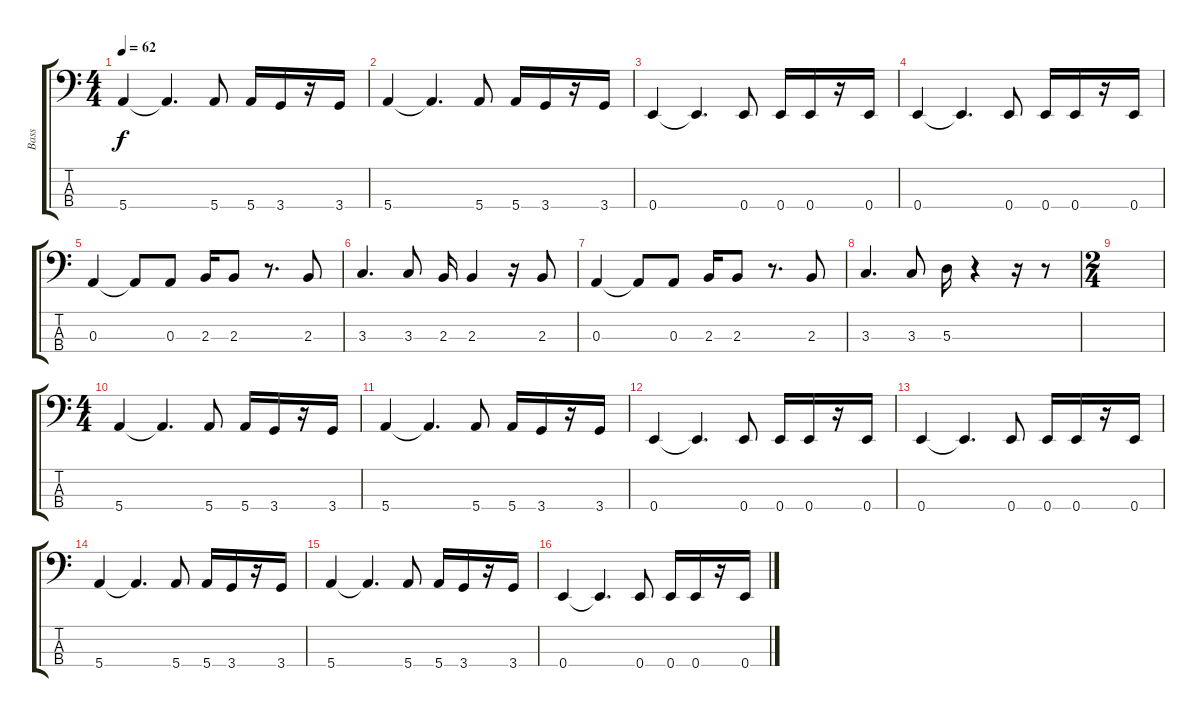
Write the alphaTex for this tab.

\track ("Bass" "Bass") {instrument electricbassfinger}
\staff {score tabs}
\tuning (G2 D2 A1 E1) {hide}
\ts (4 4)
\tempo 62
\clef f4
\ks c
5.4.4{dy f} 5.4{t}.4{d} 5.4.8 5.4.16 3.4.16 r.16 3.4.16 |
5.4.4 5.4{t}.4{d} 5.4.8 5.4.16 3.4.16 r.16 3.4.16 |
0.4.4 0.4{t}.4{d} 0.4.8 0.4.16 0.4.16 r.16 0.4.16 |
0.4.4 0.4{t}.4{d} 0.4.8 0.4.16 0.4.16 r.16 0.4.16 |
0.3.4 0.3{t}.8 0.3.8 2.3.16 2.3.8 r.8{d} 2.3.8 |
3.3.4{d} 3.3.8 2.3.16 2.3.4 r.16 2.3.8 |
0.3.4 0.3{t}.8 0.3.8 2.3.16 2.3.8 r.8{d} 2.3.8 |
3.3.4{d} 3.3.8 5.3.16 r.4 r.16 r.8 |
\ts (2 4)
|
\ts (4 4)
5.4.4 5.4{t}.4{d} 5.4.8 5.4.16 3.4.16 r.16 3.4.16 |
5.4.4 5.4{t}.4{d} 5.4.8 5.4.16 3.4.16 r.16 3.4.16 |
0.4.4 0.4{t}.4{d} 0.4.8 0.4.16 0.4.16 r.16 0.4.16 |
0.4.4 0.4{t}.4{d} 0.4.8 0.4.16 0.4.16 r.16 0.4.16 |
5.4.4 5.4{t}.4{d} 5.4.8 5.4.16 3.4.16 r.16 3.4.16 |
5.4.4 5.4{t}.4{d} 5.4.8 5.4.16 3.4.16 r.16 3.4.16 |
0.4.4 0.4{t}.4{d} 0.4.8 0.4.16 0.4.16 r.16 0.4.16
